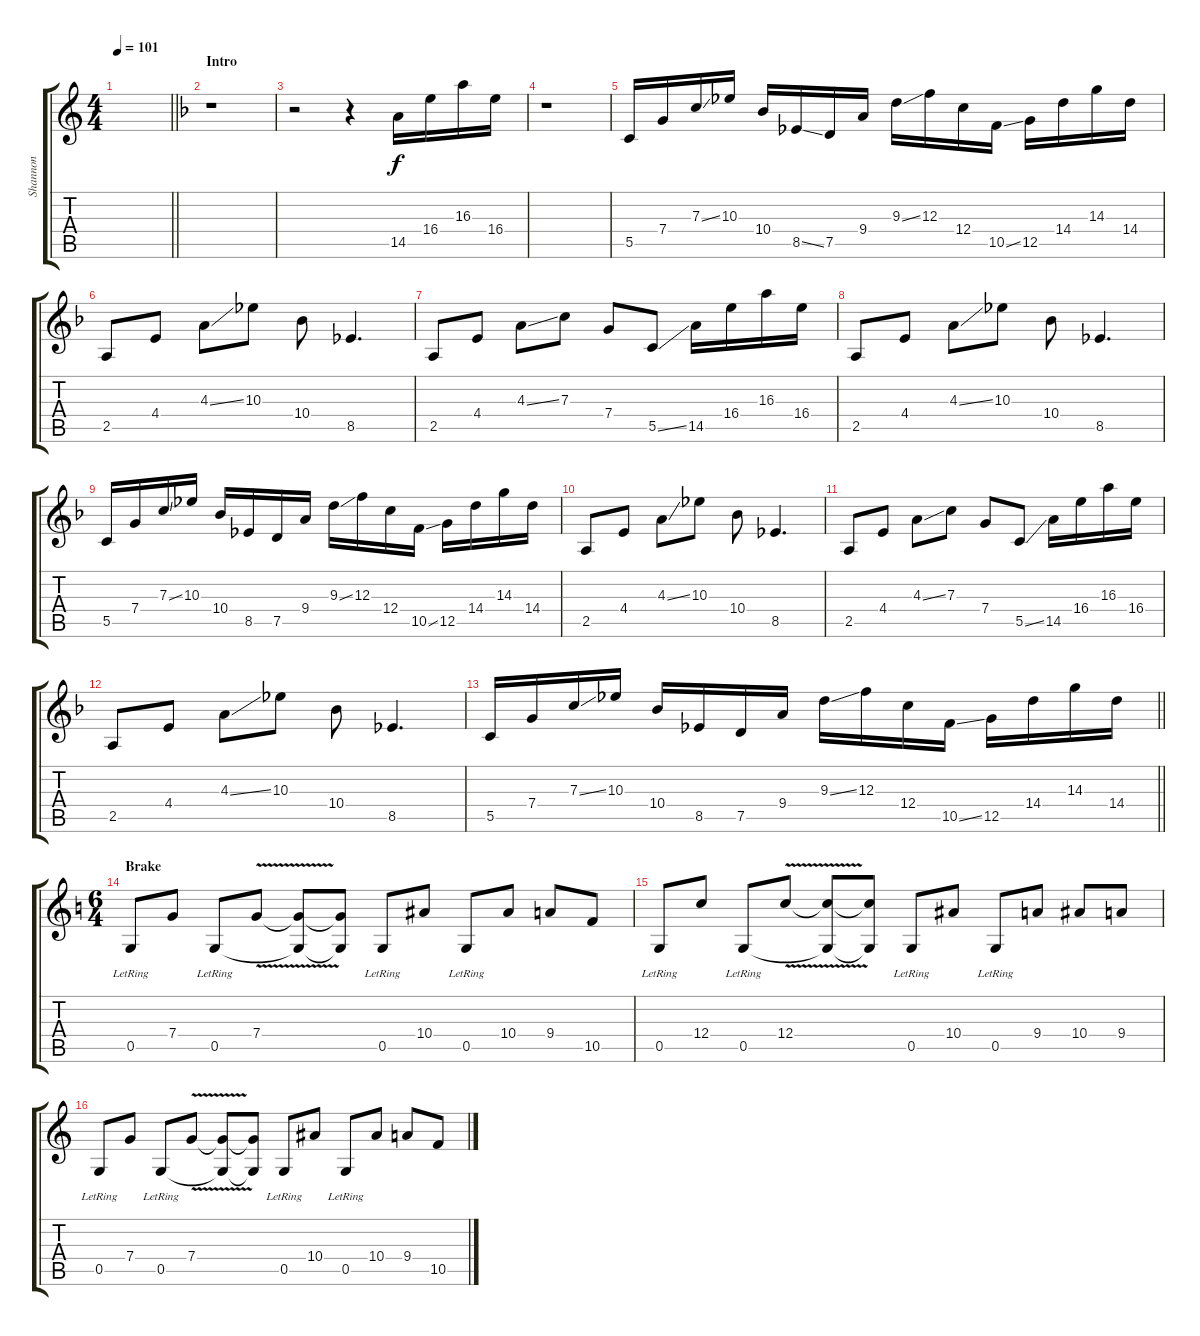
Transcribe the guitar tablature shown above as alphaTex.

\track ("Shannon" "Shannon") {instrument overdrivenguitar}
\staff {score tabs}
\tuning (D4 A3 F3 C3 G2 D2) {hide}
\ts (4 4)
\tempo 101
\clef g2
\barLineRight lightlight
\ks c
|
\section ("" "Intro")
\ks f
r.1 |
r.2 r.4 14.5.16 16.4.16 16.3.16 16.4.16 |
r.1 |
5.5.16 7.4.16 7.3{ss}.16 10.3.16 10.4.16 8.5{ss}.16 7.5.16 9.4.16 9.3{ss}.16 12.3.16 12.4.16 10.5{ss}.16 12.5.16 14.4.16 14.3.16 14.4.16 |
2.5.8 4.4.8 4.3{ss}.8 10.3.8 10.4.8 8.5.4{d} |
2.5.8 4.4.8 4.3{ss}.8 7.3.8 7.4.8 5.5{ss}.8 14.5.16 16.4.16 16.3.16 16.4.16 |
2.5.8 4.4.8 4.3{ss}.8 10.3.8 10.4.8 8.5.4{d} |
5.5.16 7.4.16 7.3{ss}.16 10.3.16 10.4.16 8.5.16 7.5.16 9.4.16 9.3{ss}.16 12.3.16 12.4.16 10.5{ss}.16 12.5.16 14.4.16 14.3.16 14.4.16 |
2.5.8 4.4.8 4.3{ss}.8 10.3.8 10.4.8 8.5.4{d} |
2.5.8 4.4.8 4.3{ss}.8 7.3.8 7.4.8 5.5{ss}.8 14.5.16 16.4.16 16.3.16 16.4.16 |
2.5.8 4.4.8 4.3{ss}.8 10.3.8 10.4.8 8.5.4{d} |
\barLineRight lightlight
5.5.16 7.4.16 7.3{ss}.16 10.3.16 10.4.16 8.5.16 7.5.16 9.4.16 9.3{ss}.16 12.3.16 12.4.16 10.5{ss}.16 12.5.16 14.4.16 14.3.16 14.4.16 |
\ts (6 4)
\section ("" "Brake")
\ks c
0.5{lr}.8 7.4.8 0.5{lr}.8 7.4{v}.8 (7.4{t} 0.5{t}).8 (7.4{t} 0.5{t}).8 0.5{lr}.8 10.4.8 0.5{lr}.8 10.4.8 9.4.8 10.5.8 |
0.5{lr}.8 12.4.8 0.5{lr}.8 12.4{v}.8 (12.4{t} 0.5{t}).8 (12.4{t} 0.5{t}).8 0.5{lr}.8 10.4.8 0.5{lr}.8 9.4.8 10.4.8 9.4.8 |
0.5{lr}.8 7.4.8 0.5{lr}.8 7.4{v}.8 (7.4{t} 0.5{t}).8 (7.4{t} 0.5{t}).8 0.5{lr}.8 10.4.8 0.5{lr}.8 10.4.8 9.4.8 10.5.8
